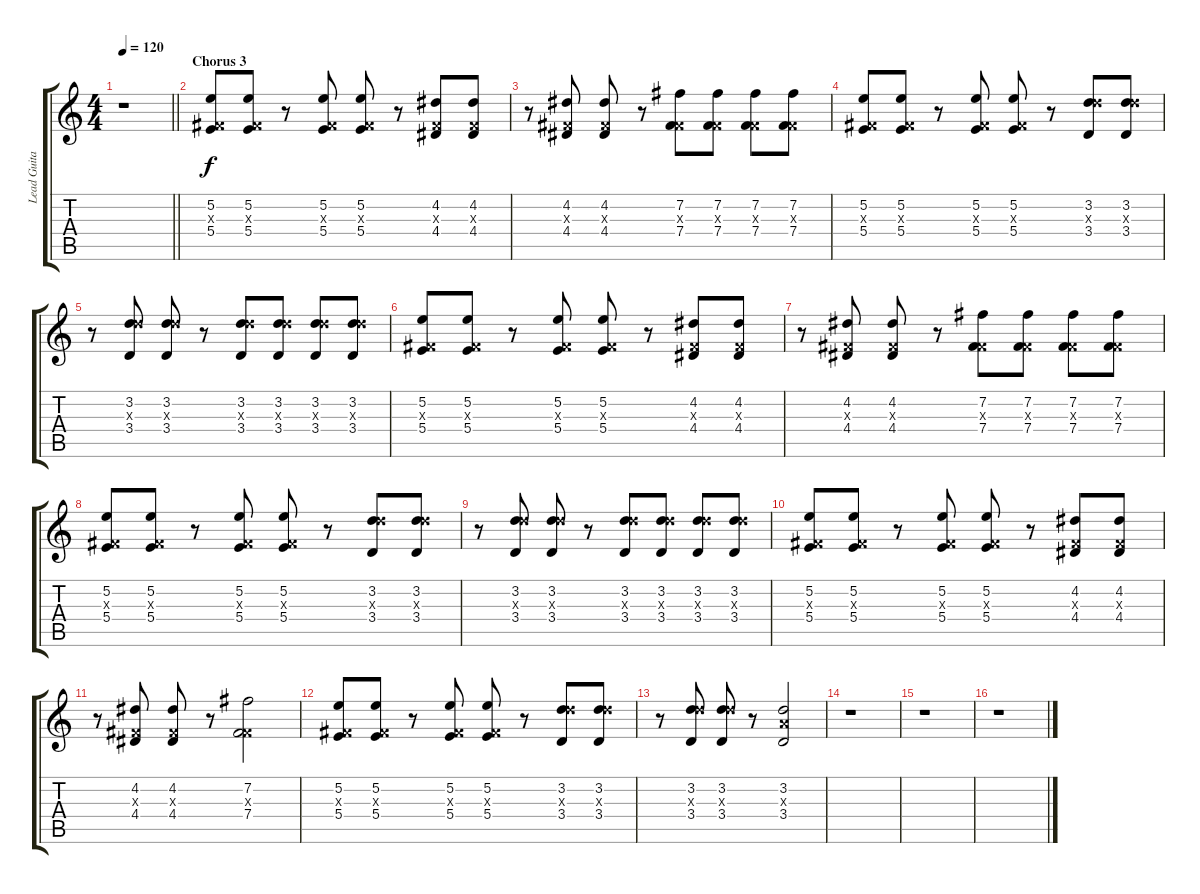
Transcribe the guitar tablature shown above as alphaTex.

\track ("Lead Guitar 1" "Lead Guita") {instrument distortionguitar}
\staff {score tabs}
\tuning (Eb4 B3 Gb3 B2 Gb2 B1) {hide}
\ts (4 4)
\tempo 120
\clef g2
\barLineRight lightlight
\ks c
r.1{dy f} |
\section ("" "Chorus 3")
(5.2 0.3{x} 5.4).8 (5.2 0.3{x} 5.4).8 r.8 (5.2 0.3{x} 5.4).8 (5.2 0.3{x} 5.4).8 r.8 (4.2 0.3{x} 4.4).8 (4.2 0.3{x} 4.4).8 |
r.8 (4.2 0.3{x} 4.4).8 (4.2 0.3{x} 4.4).8 r.8 (7.2 0.3{x} 7.4).8 (7.2 0.3{x} 7.4).8 (7.2 0.3{x} 7.4).8 (7.2 0.3{x} 7.4).8 |
(5.2 0.3{x} 5.4).8 (5.2 0.3{x} 5.4).8 r.8 (5.2 0.3{x} 5.4).8 (5.2 0.3{x} 5.4).8 r.8 (3.2 8.3{x} 3.4).8 (3.2 8.3{x} 3.4).8 |
r.8 (3.2 8.3{x} 3.4).8 (3.2 8.3{x} 3.4).8 r.8 (3.2 8.3{x} 3.4).8 (3.2 8.3{x} 3.4).8 (3.2 8.3{x} 3.4).8 (3.2 8.3{x} 3.4).8 |
(5.2 0.3{x} 5.4).8 (5.2 0.3{x} 5.4).8 r.8 (5.2 0.3{x} 5.4).8 (5.2 0.3{x} 5.4).8 r.8 (4.2 0.3{x} 4.4).8 (4.2 0.3{x} 4.4).8 |
r.8 (4.2 0.3{x} 4.4).8 (4.2 0.3{x} 4.4).8 r.8 (7.2 0.3{x} 7.4).8 (7.2 0.3{x} 7.4).8 (7.2 0.3{x} 7.4).8 (7.2 0.3{x} 7.4).8 |
(5.2 0.3{x} 5.4).8 (5.2 0.3{x} 5.4).8 r.8 (5.2 0.3{x} 5.4).8 (5.2 0.3{x} 5.4).8 r.8 (3.2 8.3{x} 3.4).8 (3.2 8.3{x} 3.4).8 |
r.8 (3.2 8.3{x} 3.4).8 (3.2 8.3{x} 3.4).8 r.8 (3.2 8.3{x} 3.4).8 (3.2 8.3{x} 3.4).8 (3.2 8.3{x} 3.4).8 (3.2 8.3{x} 3.4).8 |
(5.2 0.3{x} 5.4).8 (5.2 0.3{x} 5.4).8 r.8 (5.2 0.3{x} 5.4).8 (5.2 0.3{x} 5.4).8 r.8 (4.2 0.3{x} 4.4).8 (4.2 0.3{x} 4.4).8 |
r.8 (4.2 0.3{x} 4.4).8 (4.2 0.3{x} 4.4).8 r.8 (7.2 0.3{x} 7.4).2 |
(5.2 0.3{x} 5.4).8 (5.2 0.3{x} 5.4).8 r.8 (5.2 0.3{x} 5.4).8 (5.2 0.3{x} 5.4).8 r.8 (3.2 8.3{x} 3.4).8 (3.2 8.3{x} 3.4).8 |
r.8 (3.2 8.3{x} 3.4).8 (3.2 8.3{x} 3.4).8 r.8 (3.2 3.3{x} 3.4).2 |
r.1 |
r.1 |
r.1
